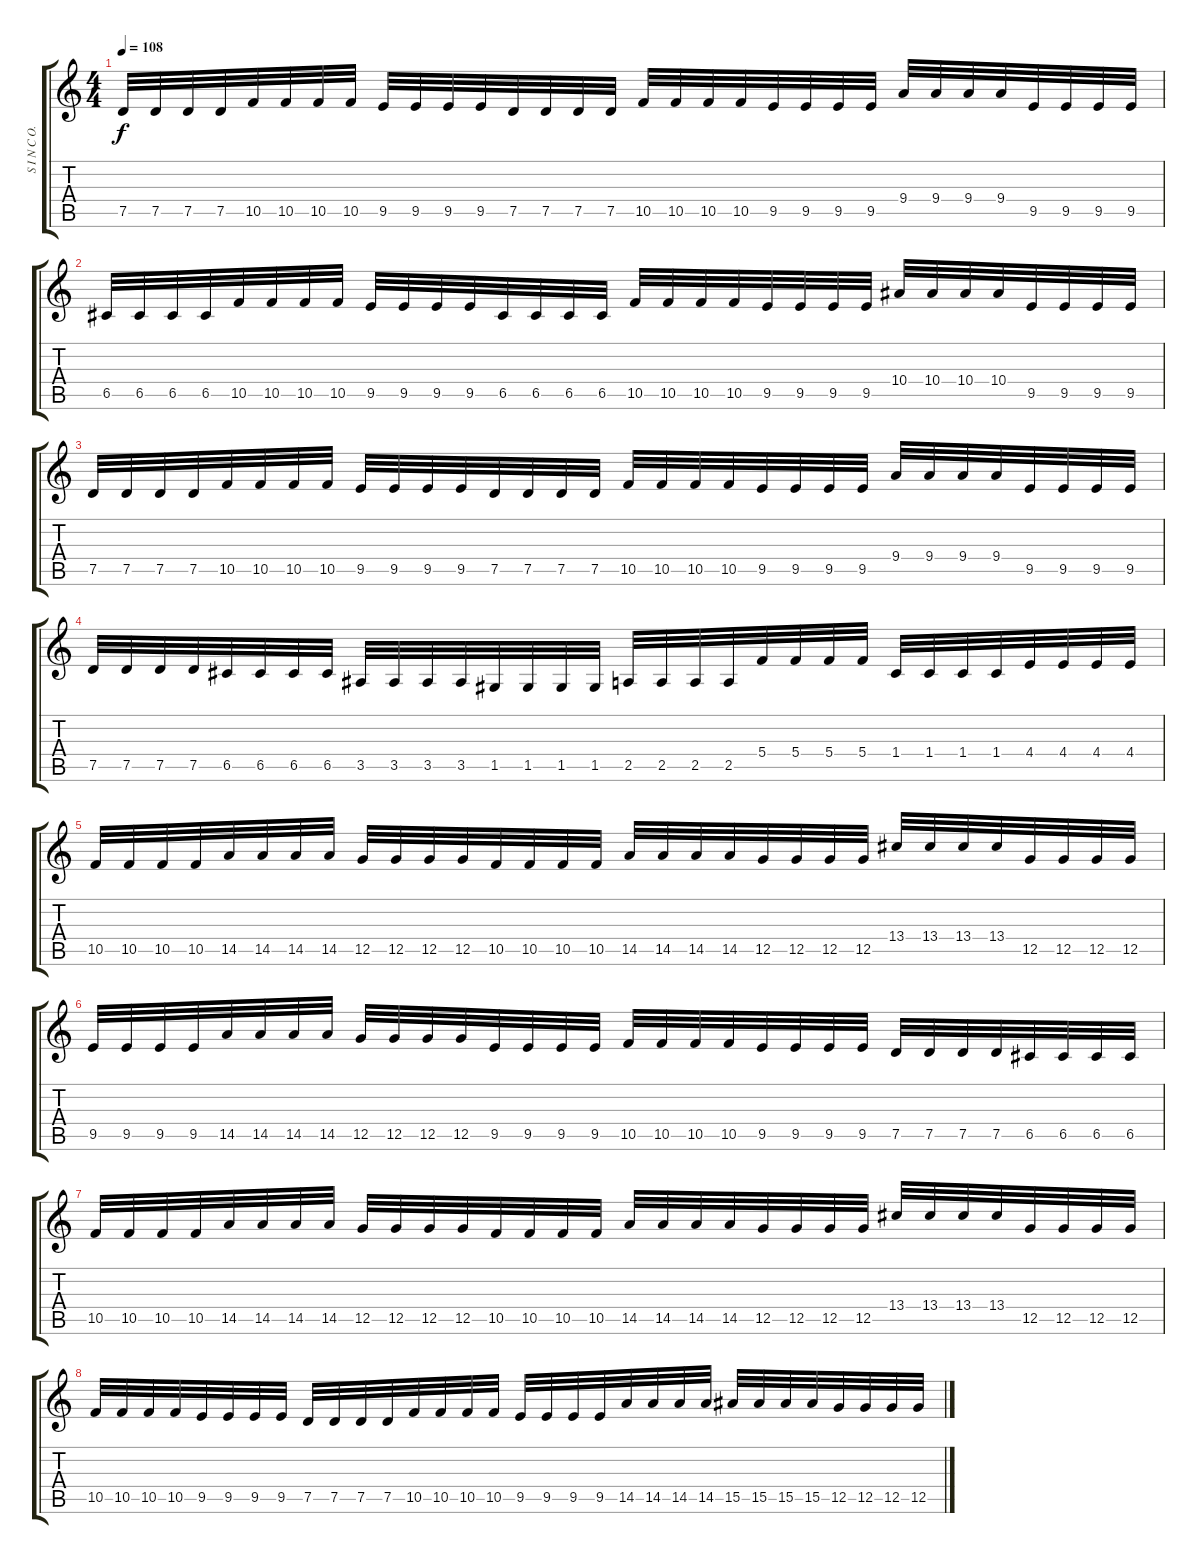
\track ("S I N C O./ I K K E." "S I N C O.") {instrument distortionguitar}
\staff {score tabs}
\tuning (D4 A3 F3 C3 G2 C2) {hide}
\ts (4 4)
\tempo 108
\clef g2
\ks c
7.5.32{dy f instrument distortionguitar} 7.5.32 7.5.32 7.5.32 10.5.32 10.5.32 10.5.32 10.5.32 9.5.32 9.5.32 9.5.32 9.5.32 7.5.32 7.5.32 7.5.32 7.5.32 10.5.32 10.5.32 10.5.32 10.5.32 9.5.32 9.5.32 9.5.32 9.5.32 9.4.32 9.4.32 9.4.32 9.4.32 9.5.32 9.5.32 9.5.32 9.5.32 |
6.5.32 6.5.32 6.5.32 6.5.32 10.5.32 10.5.32 10.5.32 10.5.32 9.5.32 9.5.32 9.5.32 9.5.32 6.5.32 6.5.32 6.5.32 6.5.32 10.5.32 10.5.32 10.5.32 10.5.32 9.5.32 9.5.32 9.5.32 9.5.32 10.4.32 10.4.32 10.4.32 10.4.32 9.5.32 9.5.32 9.5.32 9.5.32 |
7.5.32 7.5.32 7.5.32 7.5.32 10.5.32 10.5.32 10.5.32 10.5.32 9.5.32 9.5.32 9.5.32 9.5.32 7.5.32 7.5.32 7.5.32 7.5.32 10.5.32 10.5.32 10.5.32 10.5.32 9.5.32 9.5.32 9.5.32 9.5.32 9.4.32 9.4.32 9.4.32 9.4.32 9.5.32 9.5.32 9.5.32 9.5.32 |
7.5.32 7.5.32 7.5.32 7.5.32 6.5.32 6.5.32 6.5.32 6.5.32 3.5.32 3.5.32 3.5.32 3.5.32 1.5.32 1.5.32 1.5.32 1.5.32 2.5.32 2.5.32 2.5.32 2.5.32 5.4.32 5.4.32 5.4.32 5.4.32 1.4.32 1.4.32 1.4.32 1.4.32 4.4.32 4.4.32 4.4.32 4.4.32 |
10.5.32 10.5.32 10.5.32 10.5.32 14.5.32 14.5.32 14.5.32 14.5.32 12.5.32 12.5.32 12.5.32 12.5.32 10.5.32 10.5.32 10.5.32 10.5.32 14.5.32 14.5.32 14.5.32 14.5.32 12.5.32 12.5.32 12.5.32 12.5.32 13.4.32 13.4.32 13.4.32 13.4.32 12.5.32 12.5.32 12.5.32 12.5.32 |
9.5.32 9.5.32 9.5.32 9.5.32 14.5.32 14.5.32 14.5.32 14.5.32 12.5.32 12.5.32 12.5.32 12.5.32 9.5.32 9.5.32 9.5.32 9.5.32 10.5.32 10.5.32 10.5.32 10.5.32 9.5.32 9.5.32 9.5.32 9.5.32 7.5.32 7.5.32 7.5.32 7.5.32 6.5.32 6.5.32 6.5.32 6.5.32 |
10.5.32 10.5.32 10.5.32 10.5.32 14.5.32 14.5.32 14.5.32 14.5.32 12.5.32 12.5.32 12.5.32 12.5.32 10.5.32 10.5.32 10.5.32 10.5.32 14.5.32 14.5.32 14.5.32 14.5.32 12.5.32 12.5.32 12.5.32 12.5.32 13.4.32 13.4.32 13.4.32 13.4.32 12.5.32 12.5.32 12.5.32 12.5.32 |
10.5.32 10.5.32 10.5.32 10.5.32 9.5.32 9.5.32 9.5.32 9.5.32 7.5.32 7.5.32 7.5.32 7.5.32 10.5.32 10.5.32 10.5.32 10.5.32 9.5.32 9.5.32 9.5.32 9.5.32 14.5.32 14.5.32 14.5.32 14.5.32 15.5.32 15.5.32 15.5.32 15.5.32 12.5.32 12.5.32 12.5.32 12.5.32
